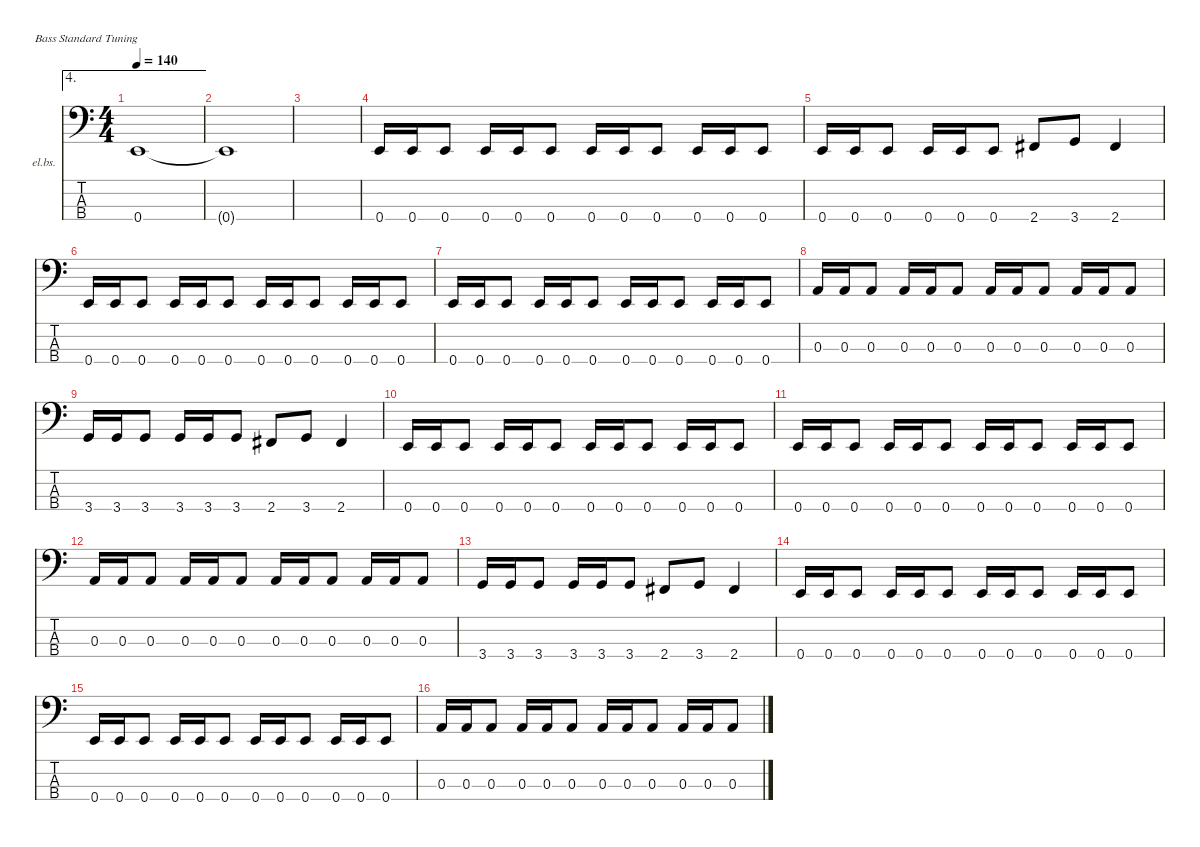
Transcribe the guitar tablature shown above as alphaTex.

\defaultSystemsLayout 4
\hideDynamics
\bracketExtendMode nobrackets
\firstSystemTrackNameOrientation horizontal
\otherSystemsTrackNameOrientation horizontal
\track ("Bass" "el.bs.") {instrument electricbassfinger}
\staff {score tabs}
\tuning (G2 D2 A1 E1)
\ae 4
\ts (4 4)
\tempo 140
\clef f4
\ks c
0.4.1{dy mf} |
0.4{t}.1 |
|
0.4.16 0.4.16 0.4.8 0.4.16 0.4.16 0.4.8 0.4.16 0.4.16 0.4.8 0.4.16 0.4.16 0.4.8 |
0.4.16 0.4.16 0.4.8 0.4.16 0.4.16 0.4.8 2.4{acc #}.8 3.4.8 2.4{acc #}.4 |
0.4.16 0.4.16 0.4.8 0.4.16 0.4.16 0.4.8 0.4.16 0.4.16 0.4.8 0.4.16 0.4.16 0.4.8 |
0.4.16 0.4.16 0.4.8 0.4.16 0.4.16 0.4.8 0.4.16 0.4.16 0.4.8 0.4.16 0.4.16 0.4.8 |
0.3.16 0.3.16 0.3.8 0.3.16 0.3.16 0.3.8 0.3.16 0.3.16 0.3.8 0.3.16 0.3.16 0.3.8 |
3.4.16 3.4.16 3.4.8 3.4.16 3.4.16 3.4.8 2.4{acc #}.8 3.4.8 2.4{acc #}.4 |
0.4.16 0.4.16 0.4.8 0.4.16 0.4.16 0.4.8 0.4.16 0.4.16 0.4.8 0.4.16 0.4.16 0.4.8 |
0.4.16 0.4.16 0.4.8 0.4.16 0.4.16 0.4.8 0.4.16 0.4.16 0.4.8 0.4.16 0.4.16 0.4.8 |
0.3.16 0.3.16 0.3.8 0.3.16 0.3.16 0.3.8 0.3.16 0.3.16 0.3.8 0.3.16 0.3.16 0.3.8 |
3.4.16 3.4.16 3.4.8 3.4.16 3.4.16 3.4.8 2.4{acc #}.8 3.4.8 2.4{acc #}.4 |
0.4.16 0.4.16 0.4.8 0.4.16 0.4.16 0.4.8 0.4.16 0.4.16 0.4.8 0.4.16 0.4.16 0.4.8 |
0.4.16 0.4.16 0.4.8 0.4.16 0.4.16 0.4.8 0.4.16 0.4.16 0.4.8 0.4.16 0.4.16 0.4.8 |
0.3.16 0.3.16 0.3.8 0.3.16 0.3.16 0.3.8 0.3.16 0.3.16 0.3.8 0.3.16 0.3.16 0.3.8
